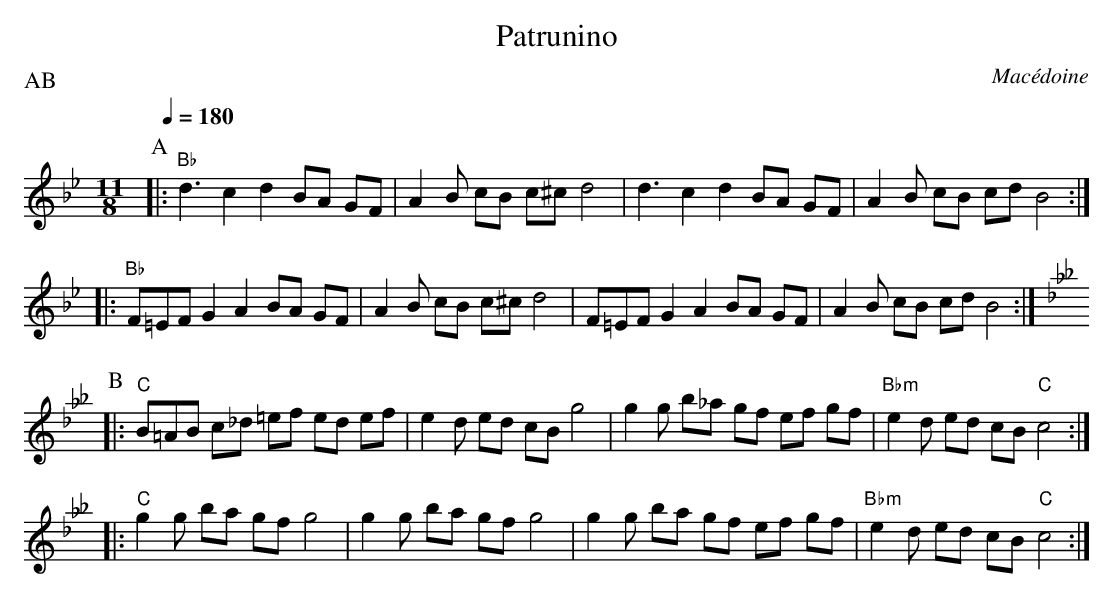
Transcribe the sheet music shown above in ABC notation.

X:1
T:Patrunino
O:Mac\'edoine
P:AB
Q:1/4=180
M:11/8
L:1/8
K:Bb
P:A
|: "Bb"d3 c2 d2 BA GF | A2B cB c^c d4 | d3 c2 d2 BA GF | A2B cB cd B4 :|
|: "Bb"F=EF G2 A2 BA GF | A2B cB c^c d4 | F=EF G2 A2 BA GF | A2B cB cd B4 :|
K:C _d _a _b
P:B
|: "C"B=AB c_d =ef ed ef | e2d ed cB g4 | g2g b_a gf ef gf | "Bbm"e2d ed cB "C"c4 :|
|: "C"g2g ba gf g4 | g2g ba gf g4 | g2g ba gf ef gf | "Bbm"e2d ed cB "C"c4 :|
